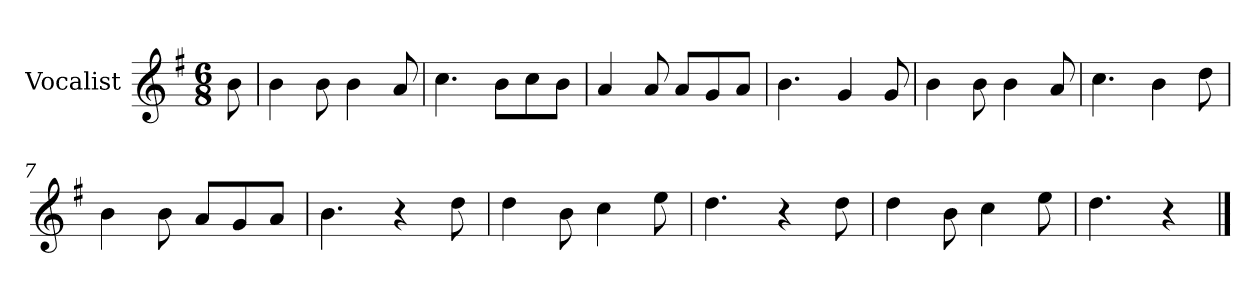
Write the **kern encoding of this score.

**kern
*part1
*staff1
*I"Vocalist
*k[f#]
*G:
*M6/8
=
8b
=1
4b
8b
4b
8a
=2
4.cc
8bL
8cc
8bJ
=3
4a
8a
8aL
8g
8aJ
=4
4.b
4g
8g
=5
4b
8b
4b
8a
=6
4.cc
4b
8dd
=7
4b
8b
8aL
8g
8aJ
=8
4.b
4r
8dd
=9
4dd
8b
4cc
8ee
=10
4.dd
4r
8dd
=11
4dd
8b
4cc
8ee
=12
4.dd
4r
==
*-
